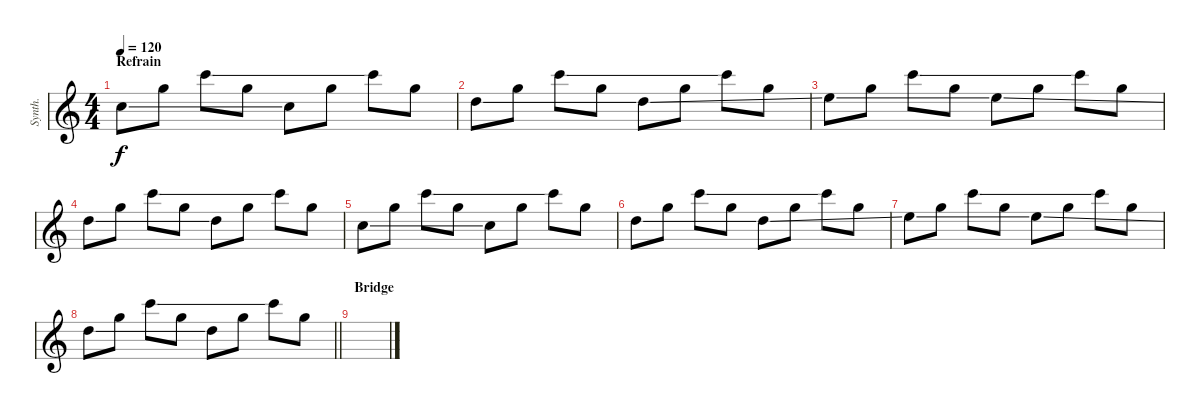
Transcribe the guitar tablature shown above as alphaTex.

\defaultSystemsLayout 4
\bracketExtendMode groupsimilarinstruments
\otherSystemsTrackNameOrientation horizontal
\track ("Synth." "Synth.") {multiBarRest instrument fx1rain}
\staff {score}
\tuning (E4 B3 G3 D3 A2 E2)
\ts (4 4)
\section ("" "Refrain")
\tempo 120
\clef g2
\ks c
22.4{ss}.8{dy f beam Down} 20.2.8{beam Down} 20.1{ss}.8{beam Down} 20.2.8{beam Down} 22.4.8{beam Down} 20.2.8{beam Down} 20.1.8{beam Down} 20.2.8{beam Down} |
19.3{ss}.8{beam Down} 20.2.8{beam Down} 20.1{ss}.8{beam Down} 20.2.8{beam Down} 19.3{ss}.8{beam Down} 20.2.8{beam Down} 20.1.8{beam Down} 20.2.8{beam Down} |
21.3{ss}.8{beam Down} 20.2.8{beam Down} 20.1{ss}.8{beam Down} 20.2.8{beam Down} 21.3{ss}.8{beam Down} 20.2.8{beam Down} 20.1.8{beam Down} 20.2.8{beam Down} |
19.3{ss}.8{beam Down} 20.2.8{beam Down} 20.1{ss}.8{beam Down} 20.2.8{beam Down} 19.3.8{beam Down} 20.2.8{beam Down} 20.1.8{beam Down} 20.2.8{beam Down} |
22.4{ss}.8{beam Down} 20.2.8{beam Down} 20.1{ss}.8{beam Down} 20.2.8{beam Down} 22.4.8{beam Down} 20.2.8{beam Down} 20.1.8{beam Down} 20.2.8{beam Down} |
19.3{ss}.8{beam Down} 20.2.8{beam Down} 20.1{ss}.8{beam Down} 20.2.8{beam Down} 19.3{ss}.8{beam Down} 20.2.8{beam Down} 20.1.8{beam Down} 20.2.8{beam Down} |
21.3{ss}.8{beam Down} 20.2.8{beam Down} 20.1{ss}.8{beam Down} 20.2.8{beam Down} 21.3{ss}.8{beam Down} 20.2.8{beam Down} 20.1.8{beam Down} 20.2.8{beam Down} |
\barLineRight lightlight
19.3{ss}.8{beam Down} 20.2.8{beam Down} 20.1{ss}.8{beam Down} 20.2.8{beam Down} 19.3.8{beam Down} 20.2.8{beam Down} 20.1.8{beam Down} 20.2.8{beam Down} |
\section ("" "Bridge")
